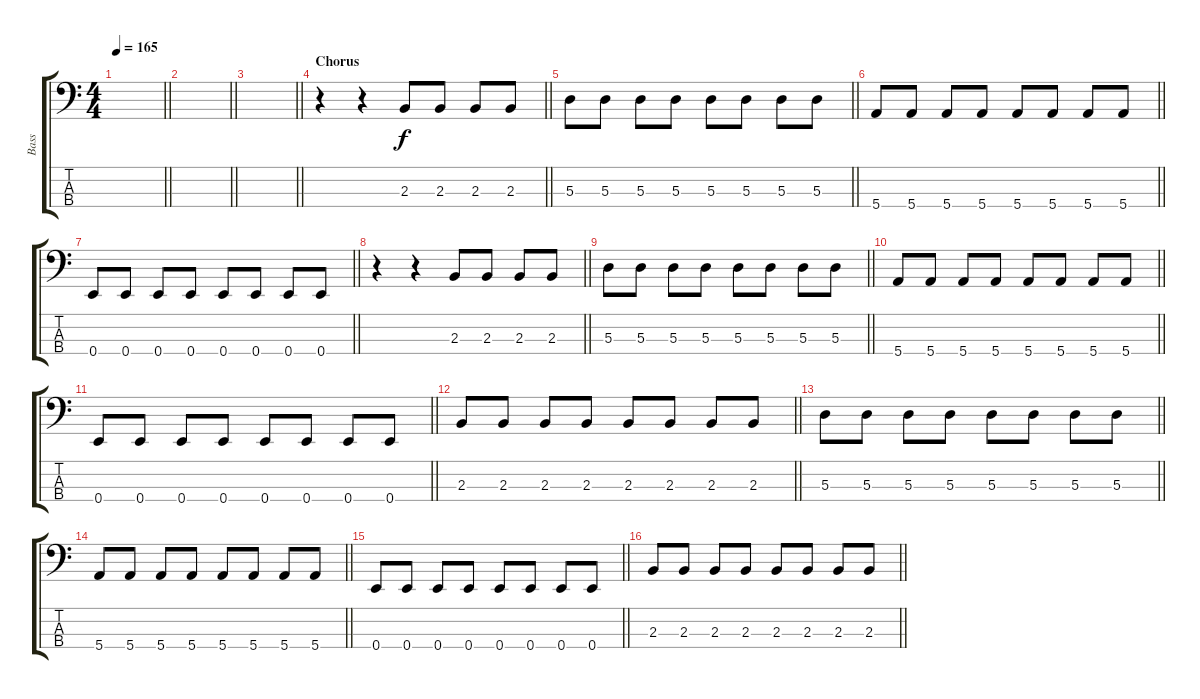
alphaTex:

\track ("Bass" "Bass") {instrument electricbassfinger}
\staff {score tabs}
\tuning (G2 D2 A1 E1) {hide}
\ts (4 4)
\tempo 165
\clef f4
\barLineRight lightlight
\ks c
|
\barLineRight lightlight
|
\barLineRight lightlight
|
\section ("" "Chorus")
\barLineRight lightlight
r.4 r.4 2.3.8{dy f} 2.3.8 2.3.8 2.3.8 |
\barLineRight lightlight
5.3.8 5.3.8 5.3.8 5.3.8 5.3.8 5.3.8 5.3.8 5.3.8 |
\barLineRight lightlight
5.4.8 5.4.8 5.4.8 5.4.8 5.4.8 5.4.8 5.4.8 5.4.8 |
\barLineRight lightlight
0.4.8 0.4.8 0.4.8 0.4.8 0.4.8 0.4.8 0.4.8 0.4.8 |
\barLineRight lightlight
r.4 r.4 2.3.8 2.3.8 2.3.8 2.3.8 |
\barLineRight lightlight
5.3.8 5.3.8 5.3.8 5.3.8 5.3.8 5.3.8 5.3.8 5.3.8 |
\barLineRight lightlight
5.4.8 5.4.8 5.4.8 5.4.8 5.4.8 5.4.8 5.4.8 5.4.8 |
\barLineRight lightlight
0.4.8 0.4.8 0.4.8 0.4.8 0.4.8 0.4.8 0.4.8 0.4.8 |
\barLineRight lightlight
2.3.8 2.3.8 2.3.8 2.3.8 2.3.8 2.3.8 2.3.8 2.3.8 |
\barLineRight lightlight
5.3.8 5.3.8 5.3.8 5.3.8 5.3.8 5.3.8 5.3.8 5.3.8 |
\barLineRight lightlight
5.4.8 5.4.8 5.4.8 5.4.8 5.4.8 5.4.8 5.4.8 5.4.8 |
\barLineRight lightlight
0.4.8 0.4.8 0.4.8 0.4.8 0.4.8 0.4.8 0.4.8 0.4.8 |
\barLineRight lightlight
2.3.8 2.3.8 2.3.8 2.3.8 2.3.8 2.3.8 2.3.8 2.3.8
